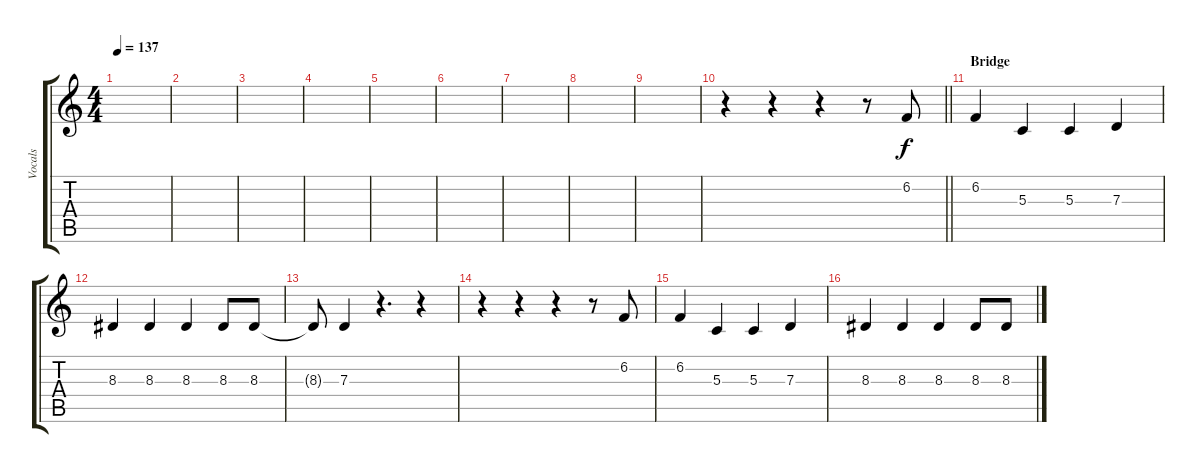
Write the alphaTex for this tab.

\track ("Vocals" "Vocals") {instrument altosax}
\staff {score tabs}
\tuning (E4 B3 G3 D3 A2 E2) {hide}
\ts (4 4)
\tempo 137
\clef g2
\ks c
|
|
|
|
|
|
|
|
|
\barLineRight lightlight
r.4 r.4 r.4 r.8 6.2.8 |
\section ("" "Bridge")
6.2.4 5.3.4 5.3.4 7.3.4 |
8.3.4 8.3.4 8.3.4 8.3.8 8.3.8 |
8.3{t}.8 7.3.4 r.4{d} r.4 |
r.4 r.4 r.4 r.8 6.2.8 |
6.2.4 5.3.4 5.3.4 7.3.4 |
8.3.4 8.3.4 8.3.4 8.3.8 8.3.8
